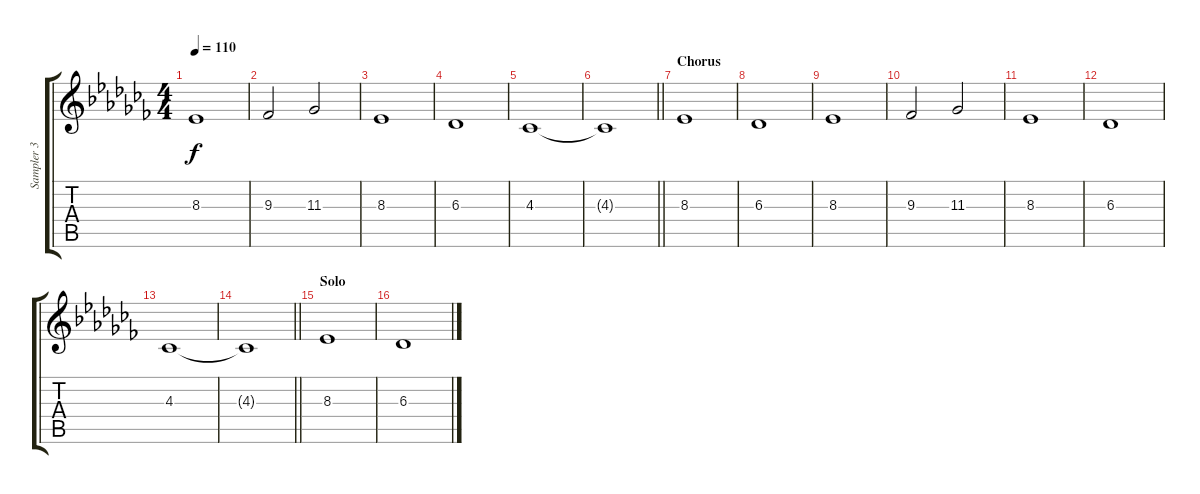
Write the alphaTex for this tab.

\track ("Sampler 3 - Joe Hahn" "Sampler 3 ") {instrument vibraphone}
\staff {score tabs}
\tuning (E4 B3 G3 D3 A2 E2) {hide}
\ts (4 4)
\tempo 110
\clef g2
\ks abminor
8.3.1{dy f} |
9.3.2 11.3.2 |
8.3.1 |
6.3.1 |
4.3.1 |
\barLineRight lightlight
4.3{t}.1 |
\section ("" "Chorus")
8.3.1 |
6.3.1 |
8.3.1 |
9.3.2 11.3.2 |
8.3.1 |
6.3.1 |
4.3.1 |
\barLineRight lightlight
4.3{t}.1 |
\section ("" "Solo")
8.3.1 |
6.3.1
